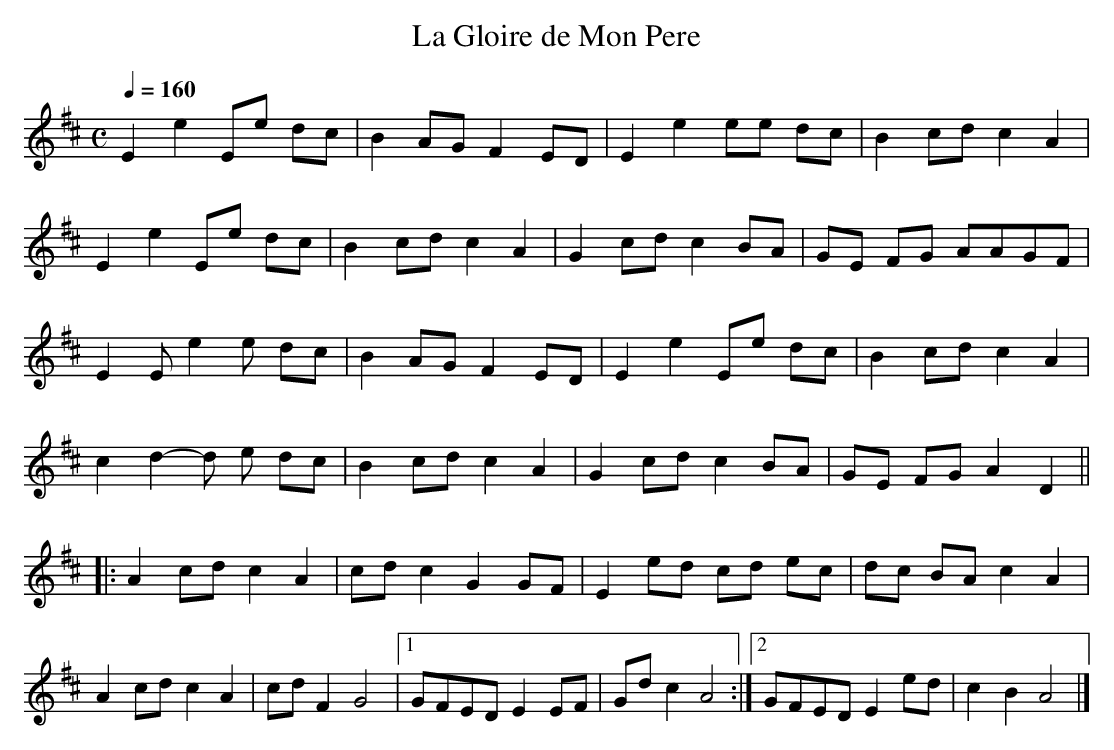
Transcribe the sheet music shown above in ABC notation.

X:1
T:La Gloire de Mon Pere
L:1/4
Q:1/4=160
M:C
K:E dorian
 E e E/2e/2 d/2c/2 | B A/2G/2 F E/2D/2 | E e e/2e/2 d/2c/2 | B c/2d/2 c A |
   E e E/2e/2 d/2c/2 | B c/2d/2 c A | G c/2d/2c B/2A/2 | G/2E/2 F/2G/2 A/2A/2G/2F/2 |
 E E/2e e/2 d/2c/2 | B A/2G/2 F E/2D/2 | E e E/2e/2 d/2c/2 | B c/2d/2 c A |
   c d-d/2 e/2 d/2c/2 | B c/2d/2 c A | G c/2d/2c B/2A/2 | G/2E/2 F/2G/2 A D ||
|: A c/2d/2 c A | c/2d/2 c G G/2F/2 | E e/2d/2 c/2d/2 e/2c/2 | d/2c/2 B/2A/2 c A |
    A c/2d/2 c A | c/2d/2 F G2 |[1  G/2F/2E/2D/2 E E/2F/2 | G/2d/2 c A2 :| [2 G/2F/2E/2D/2 E e/2d/2 | c B  A2 |]
